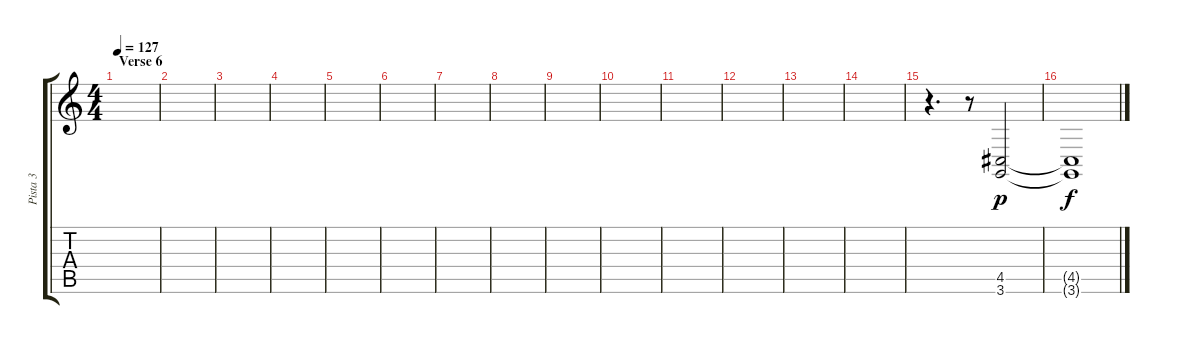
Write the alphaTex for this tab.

\track ("Pista 3" "Pista 3") {instrument seashore}
\staff {score tabs}
\tuning (E4 B3 G3 D3 A2 E2) {hide}
\ts (4 4)
\section ("" "Verse 6")
\tempo 127
\clef g2
\ks c
|
|
|
|
|
|
|
|
|
|
|
|
|
|
r.4{d} r.8 (4.5 3.6).2{dy p} |
(4.5{t} 3.6{t}).1{dy f}
